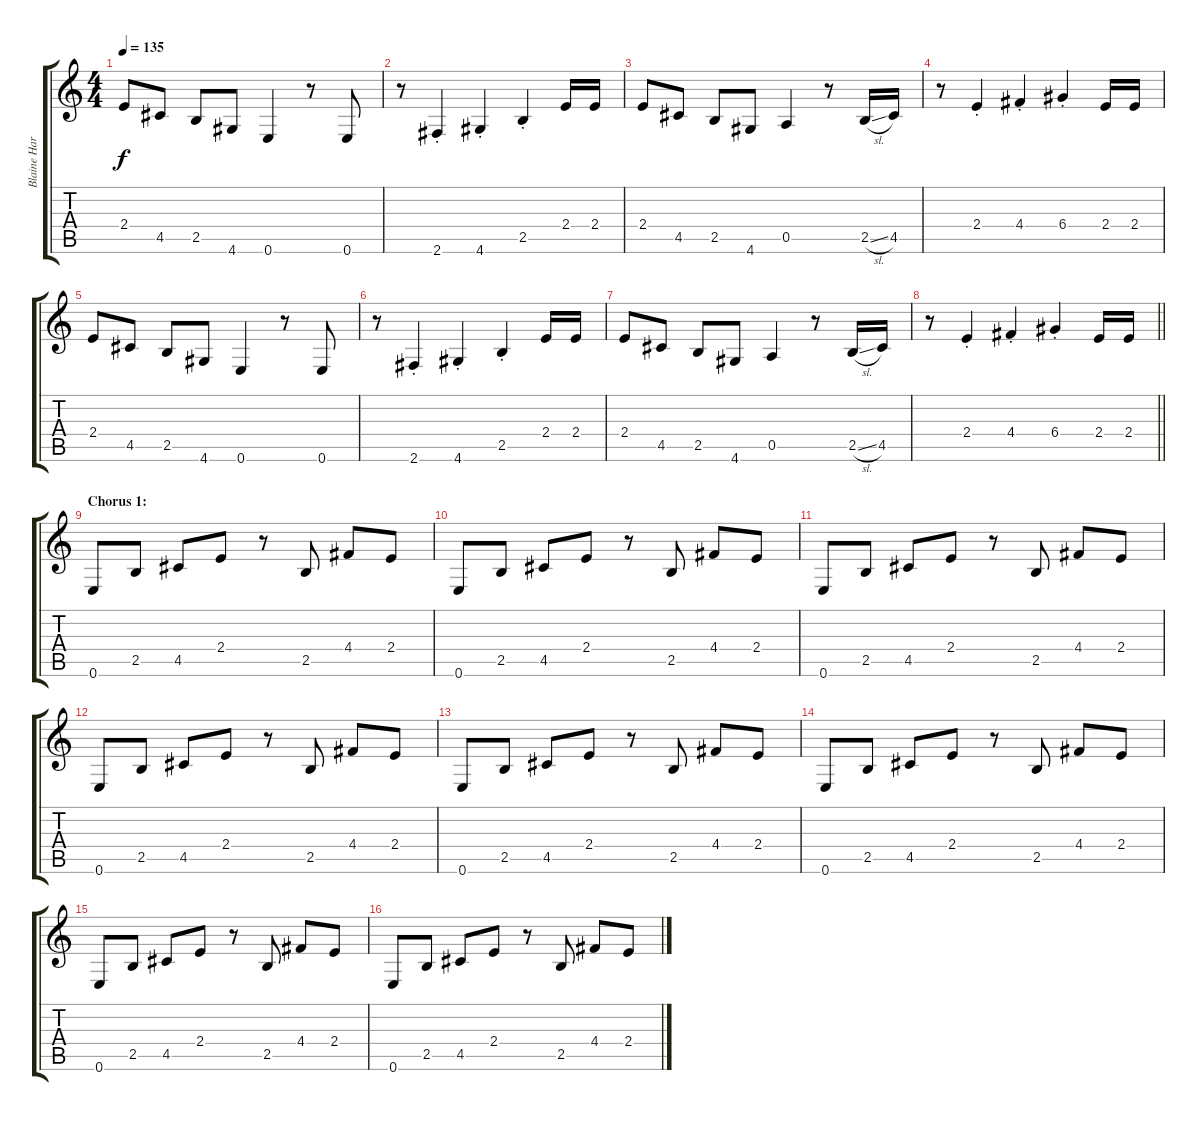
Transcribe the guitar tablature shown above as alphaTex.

\track ("Blaine Harrison (Rhythm Guitar)" "Blaine Har") {instrument electricguitarclean}
\staff {score tabs}
\tuning (E4 B3 G3 D3 A2 E2) {hide}
\ts (4 4)
\tempo 135
\clef g2
\ks c
2.4.8{dy f} 4.5.8 2.5.8 4.6.8 0.6.4 r.8 0.6.8 |
r.8 2.6{st}.4 4.6{st}.4 2.5{st}.4 2.4.16 2.4.16 |
2.4.8 4.5.8 2.5.8 4.6.8 0.5.4 r.8 2.5{sl}.16 4.5.16 |
r.8 2.4{st}.4 4.4{st}.4 6.4{st}.4 2.4.16 2.4.16 |
2.4.8 4.5.8 2.5.8 4.6.8 0.6.4 r.8 0.6.8 |
r.8 2.6{st}.4 4.6{st}.4 2.5{st}.4 2.4.16 2.4.16 |
2.4.8 4.5.8 2.5.8 4.6.8 0.5.4 r.8 2.5{sl}.16 4.5.16 |
\barLineRight lightlight
r.8 2.4{st}.4 4.4{st}.4 6.4{st}.4 2.4.16 2.4.16 |
\section ("" "Chorus 1:")
0.6.8 2.5.8 4.5.8 2.4.8 r.8 2.5.8 4.4.8 2.4.8 |
0.6.8 2.5.8 4.5.8 2.4.8 r.8 2.5.8 4.4.8 2.4.8 |
0.6.8 2.5.8 4.5.8 2.4.8 r.8 2.5.8 4.4.8 2.4.8 |
0.6.8 2.5.8 4.5.8 2.4.8 r.8 2.5.8 4.4.8 2.4.8 |
0.6.8 2.5.8 4.5.8 2.4.8 r.8 2.5.8 4.4.8 2.4.8 |
0.6.8 2.5.8 4.5.8 2.4.8 r.8 2.5.8 4.4.8 2.4.8 |
0.6.8 2.5.8 4.5.8 2.4.8 r.8 2.5.8 4.4.8 2.4.8 |
0.6.8 2.5.8 4.5.8 2.4.8 r.8 2.5.8 4.4.8 2.4.8
